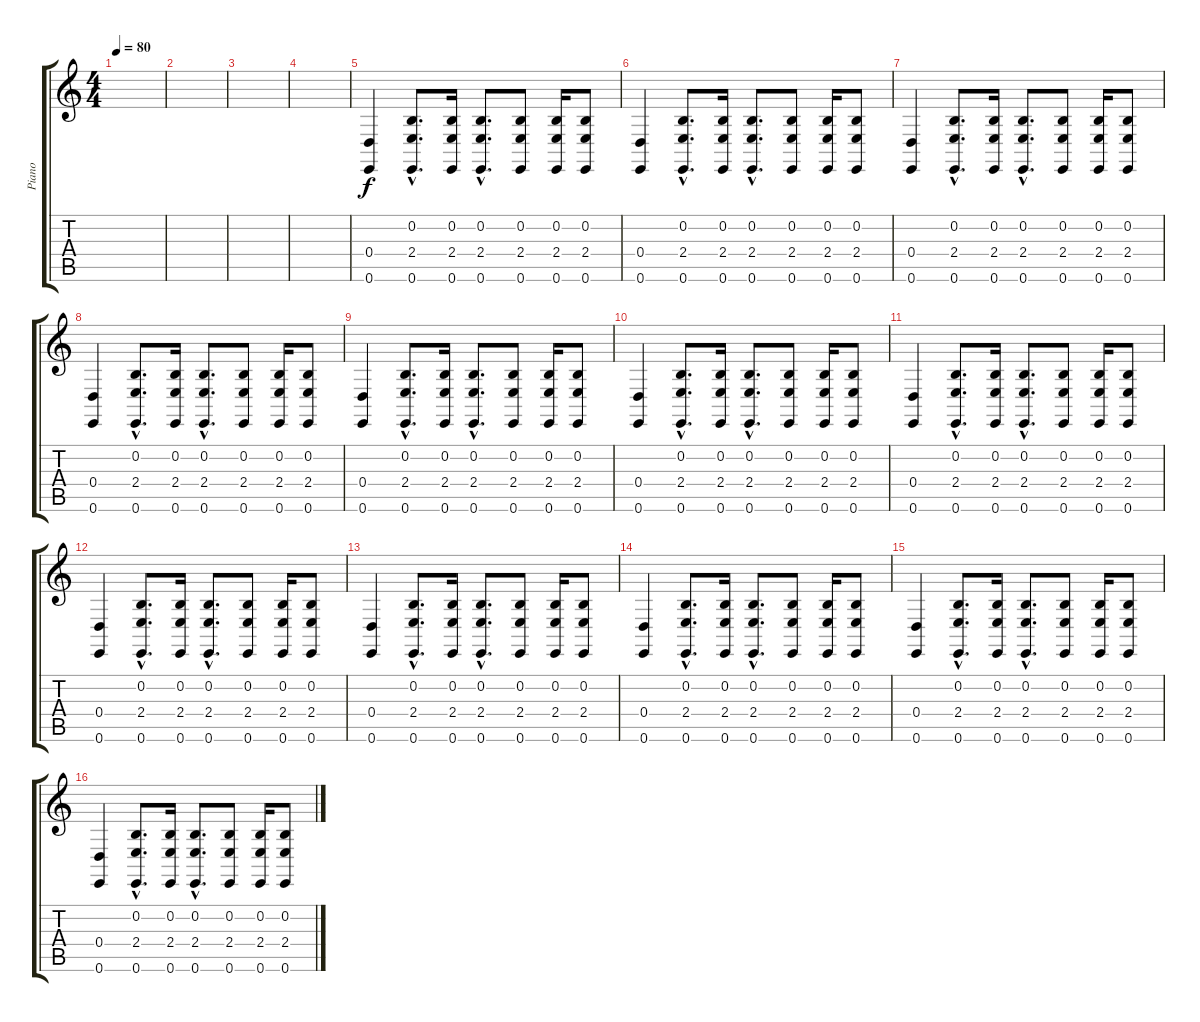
\track ("Piano" "Piano") {instrument acousticgrandpiano}
\staff {score tabs}
\tuning (E4 B3 G3 D3 A2 E2) {hide}
\ts (4 4)
\tempo 80
\clef g2
\ks c
|
|
|
|
(0.4 0.6).4 (0.2{hac} 2.4{hac} 0.6{hac}).8{d} (0.2 2.4 0.6).16 (0.2{hac} 2.4{hac} 0.6{hac}).8{d} (0.2 2.4 0.6).8 (0.2 2.4 0.6).16 (0.2 2.4 0.6).8 |
(0.4 0.6).4 (0.2{hac} 2.4{hac} 0.6{hac}).8{d} (0.2 2.4 0.6).16 (0.2{hac} 2.4{hac} 0.6{hac}).8{d} (0.2 2.4 0.6).8 (0.2 2.4 0.6).16 (0.2 2.4 0.6).8 |
(0.4 0.6).4 (0.2{hac} 2.4{hac} 0.6{hac}).8{d} (0.2 2.4 0.6).16 (0.2{hac} 2.4{hac} 0.6{hac}).8{d} (0.2 2.4 0.6).8 (0.2 2.4 0.6).16 (0.2 2.4 0.6).8 |
(0.4 0.6).4 (0.2{hac} 2.4{hac} 0.6{hac}).8{d} (0.2 2.4 0.6).16 (0.2{hac} 2.4{hac} 0.6{hac}).8{d} (0.2 2.4 0.6).8 (0.2 2.4 0.6).16 (0.2 2.4 0.6).8 |
(0.4 0.6).4 (0.2{hac} 2.4{hac} 0.6{hac}).8{d} (0.2 2.4 0.6).16 (0.2{hac} 2.4{hac} 0.6{hac}).8{d} (0.2 2.4 0.6).8 (0.2 2.4 0.6).16 (0.2 2.4 0.6).8 |
(0.4 0.6).4 (0.2{hac} 2.4{hac} 0.6{hac}).8{d} (0.2 2.4 0.6).16 (0.2{hac} 2.4{hac} 0.6{hac}).8{d} (0.2 2.4 0.6).8 (0.2 2.4 0.6).16 (0.2 2.4 0.6).8 |
(0.4 0.6).4 (0.2{hac} 2.4{hac} 0.6{hac}).8{d} (0.2 2.4 0.6).16 (0.2{hac} 2.4{hac} 0.6{hac}).8{d} (0.2 2.4 0.6).8 (0.2 2.4 0.6).16 (0.2 2.4 0.6).8 |
(0.4 0.6).4 (0.2{hac} 2.4{hac} 0.6{hac}).8{d} (0.2 2.4 0.6).16 (0.2{hac} 2.4{hac} 0.6{hac}).8{d} (0.2 2.4 0.6).8 (0.2 2.4 0.6).16 (0.2 2.4 0.6).8 |
(0.4 0.6).4 (0.2{hac} 2.4{hac} 0.6{hac}).8{d} (0.2 2.4 0.6).16 (0.2{hac} 2.4{hac} 0.6{hac}).8{d} (0.2 2.4 0.6).8 (0.2 2.4 0.6).16 (0.2 2.4 0.6).8 |
(0.4 0.6).4 (0.2{hac} 2.4{hac} 0.6{hac}).8{d} (0.2 2.4 0.6).16 (0.2{hac} 2.4{hac} 0.6{hac}).8{d} (0.2 2.4 0.6).8 (0.2 2.4 0.6).16 (0.2 2.4 0.6).8 |
(0.4 0.6).4 (0.2{hac} 2.4{hac} 0.6{hac}).8{d} (0.2 2.4 0.6).16 (0.2{hac} 2.4{hac} 0.6{hac}).8{d} (0.2 2.4 0.6).8 (0.2 2.4 0.6).16 (0.2 2.4 0.6).8 |
(0.4 0.6).4 (0.2{hac} 2.4{hac} 0.6{hac}).8{d} (0.2 2.4 0.6).16 (0.2{hac} 2.4{hac} 0.6{hac}).8{d} (0.2 2.4 0.6).8 (0.2 2.4 0.6).16 (0.2 2.4 0.6).8
